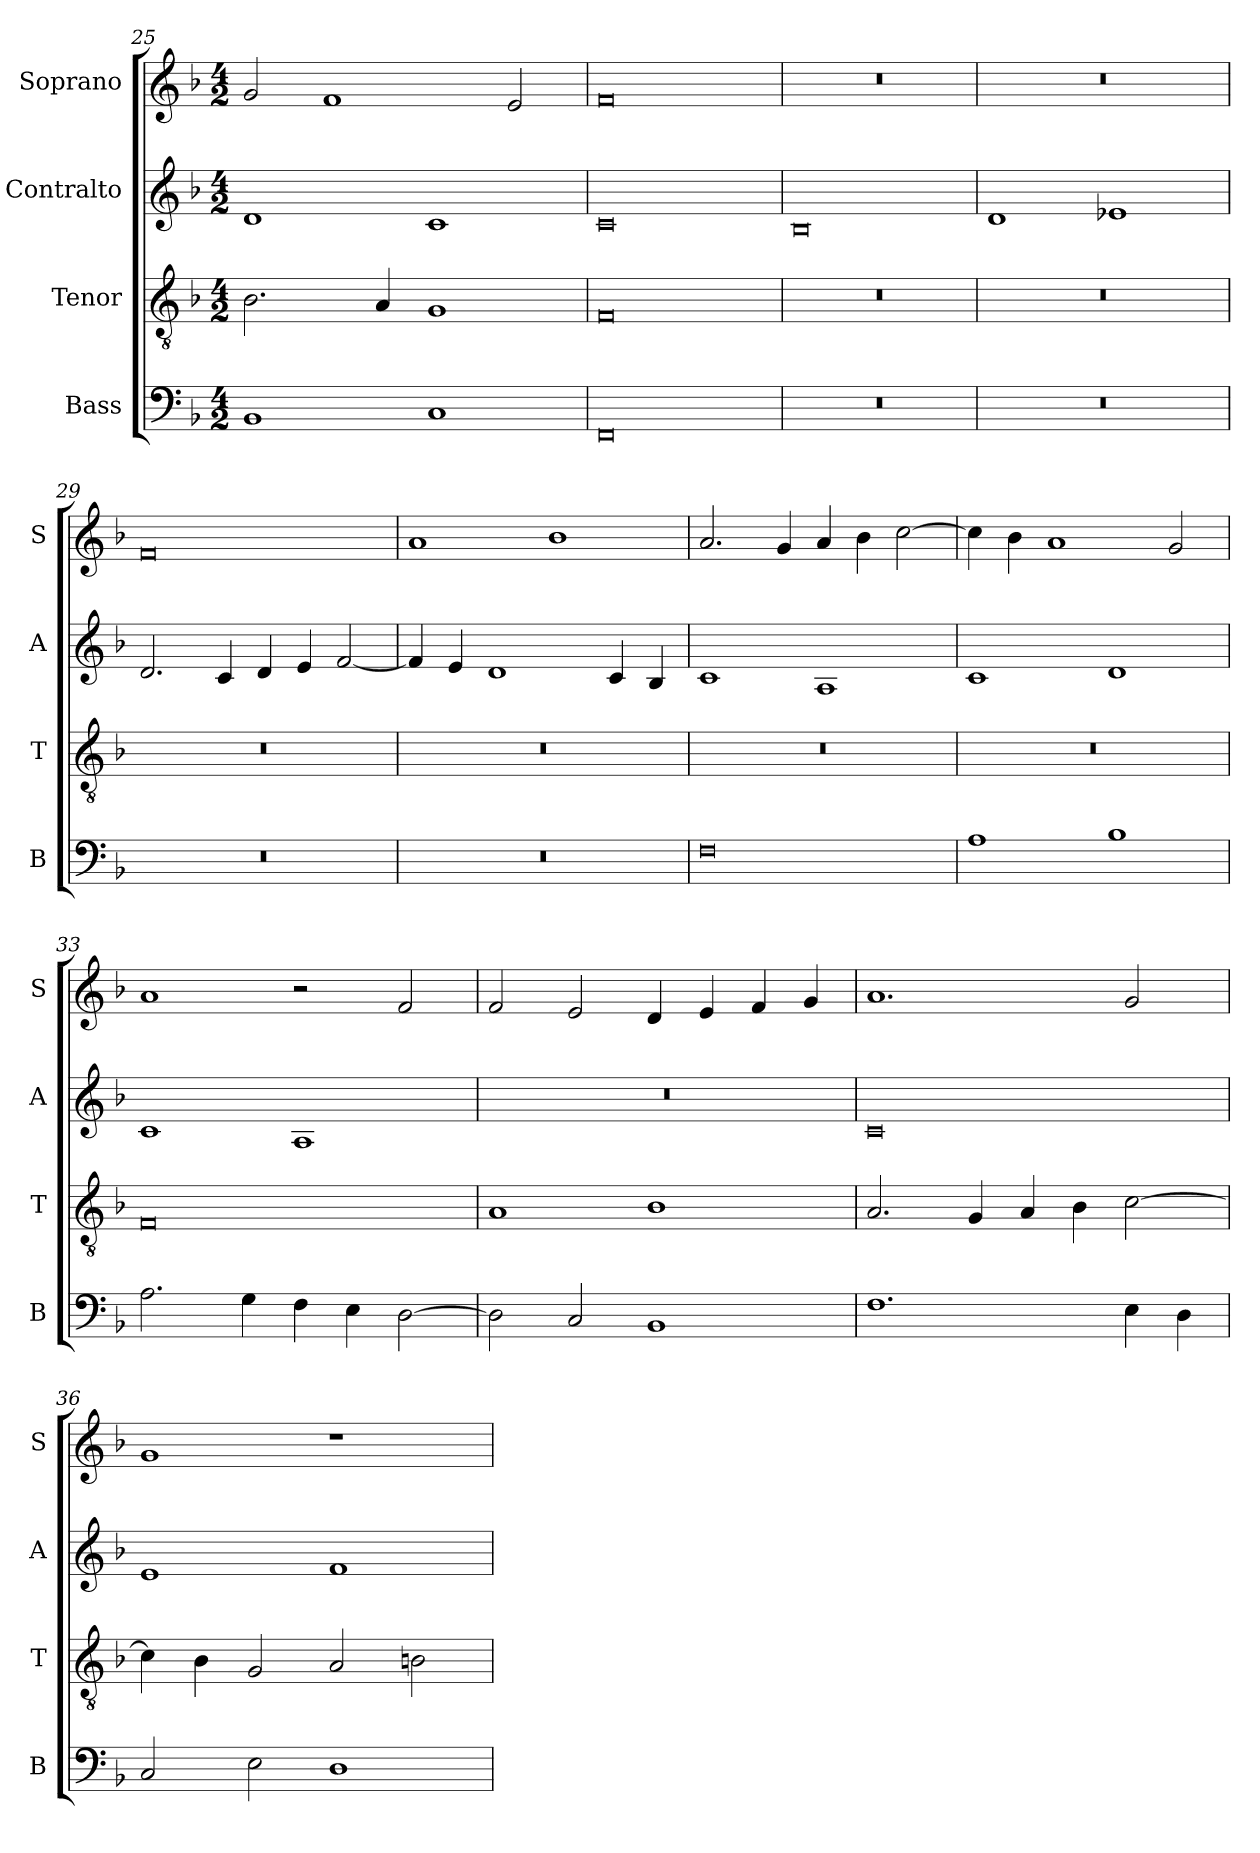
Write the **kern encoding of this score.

**kern	**kern	**kern	**kern
*part4	*part3	*part2	*part1
*staff4	*staff3	*staff2	*staff1
*I"Bass	*I"Tenor	*I"Contralto	*I"Soprano
*I'B	*I'T	*I'A	*I'S
*clefF4	*clefGv2	*clefG2	*clefG2
*k[b-]	*k[b-]	*k[b-]	*k[b-]
*F:ion	*F:ion	*F:ion	*F:ion
*M4/2	*M4/2	*M4/2	*M4/2
=25	=25	=25	=25
1BB-	2.B-	1d	2g
.	.	.	1f
.	4A	.	.
1C	1G	1c	.
.	.	.	2e
=26	=26	=26	=26
0FF	0F	0c	0f
=27	=27	=27	=27
0r	0r	0B-	0r
=28	=28	=28	=28
0r	0r	1d	0r
.	.	1e-X	.
=29	=29	=29	=29
0r	0r	2.d	0f
.	.	4c	.
.	.	4d	.
.	.	4e	.
.	.	[2f	.
=30	=30	=30	=30
0r	0r	4f]	1a
.	.	4e	.
.	.	1d	.
.	.	.	1b-
.	.	4c	.
.	.	4B-	.
=31	=31	=31	=31
0F	0r	1c	2.a
.	.	.	4g
.	.	1A	4a
.	.	.	4b-
.	.	.	[2cc
=32	=32	=32	=32
1A	0r	1c	4cc]
.	.	.	4b-
.	.	.	1a
1B-	.	1d	.
.	.	.	2g
=33	=33	=33	=33
2.A	0F	1c	1a
4G	.	.	.
4F	.	1A	2r
4E	.	.	.
[2D	.	.	2f
=34	=34	=34	=34
2D]	1A	0r	2f
2C	.	.	2e
1BB-	1B-	.	4d
.	.	.	4e
.	.	.	4f
.	.	.	4g
=35	=35	=35	=35
1.F	2.A	0c	1.a
.	4G	.	.
.	4A	.	.
.	4B-	.	.
4E	[2c	.	2g
4D	.	.	.
=36	=36	=36	=36
2C	4c]	1e	1g
.	4B-	.	.
2E	2G	.	.
1D	2A	1f	1r
.	2Bn	.	.
=	=	=	=
*-	*-	*-	*-
